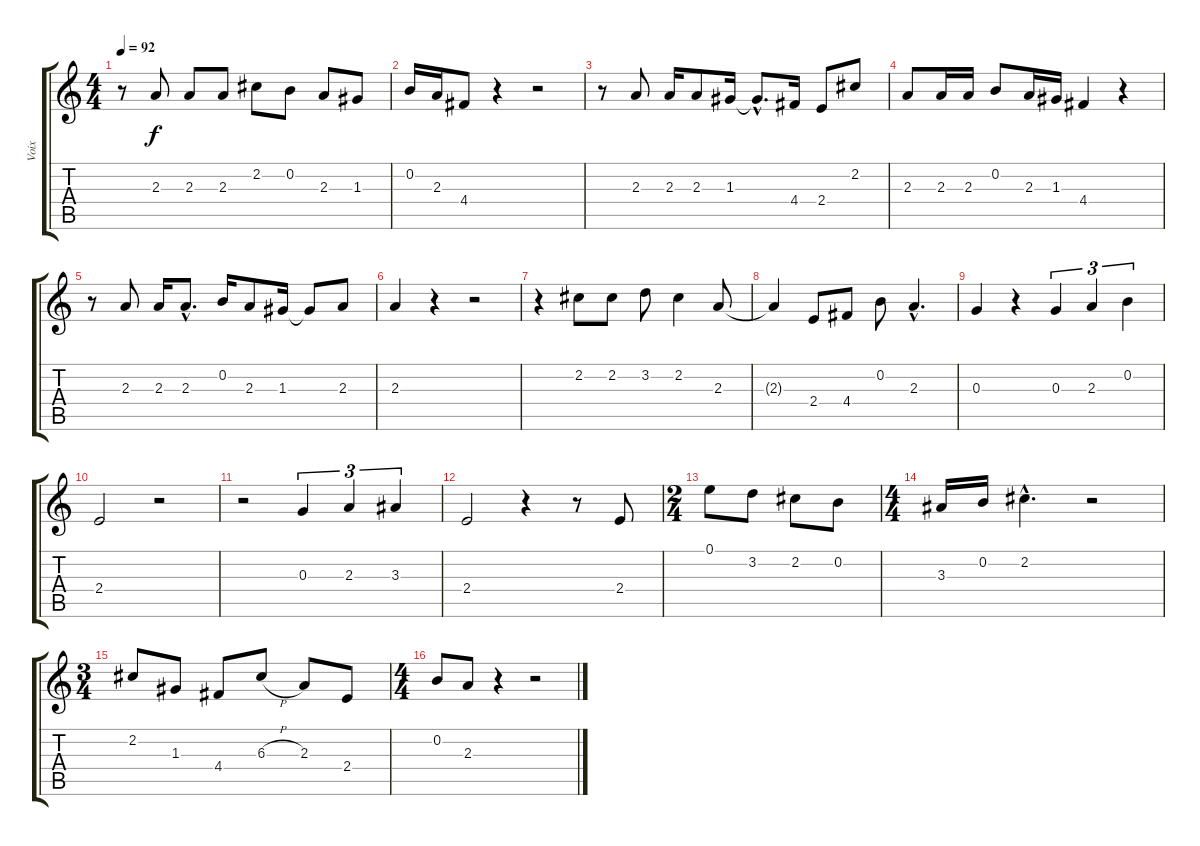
\track ("Voix" "Voix") {instrument contrabass}
\staff {score tabs}
\tuning (E4 B3 G3 D3 A2 E2) {hide}
\ts (4 4)
\tempo 92
\clef g2
\ks c
r.8{dy f} 2.3.8 2.3.8 2.3.8 2.2.8 0.2.8 2.3.8 1.3.8 |
0.2.16 2.3.16 4.4.8 r.4 r.2 |
r.8 2.3.8 2.3.16 2.3.8 1.3.16 1.3{hac t}.8{d} 4.4.16 2.4.8 2.2.8 |
2.3.8 2.3.16 2.3.16 0.2.8 2.3.16 1.3.16 4.4.4 r.4 |
r.8 2.3.8 2.3.16 2.3{hac}.8{d} 0.2.16 2.3.8 1.3.16 1.3{t}.8 2.3.8 |
2.3.4 r.4 r.2 |
r.4 2.2.8 2.2.8 3.2.8 2.2.4 2.3.8 |
2.3{t}.4 2.4.8 4.4.8 0.2.8 2.3{hac}.4{d} |
0.3.4 r.4 0.3.4{tu (3 2)} 2.3.4{tu (3 2)} 0.2.4{tu (3 2)} |
2.4.2 r.2 |
r.2 0.3.4{tu (3 2)} 2.3.4{tu (3 2)} 3.3.4{tu (3 2)} |
2.4.2 r.4 r.8 2.4.8 |
\ts (2 4)
0.1.8 3.2.8 2.2.8 0.2.8 |
\ts (4 4)
3.3.16 0.2.16 2.2{hac}.4{d} r.2 |
\ts (3 4)
2.2.8 1.3.8 4.4.8 6.3{h}.8 2.3.8 2.4.8 |
\ts (4 4)
0.2.8 2.3.8 r.4 r.2
